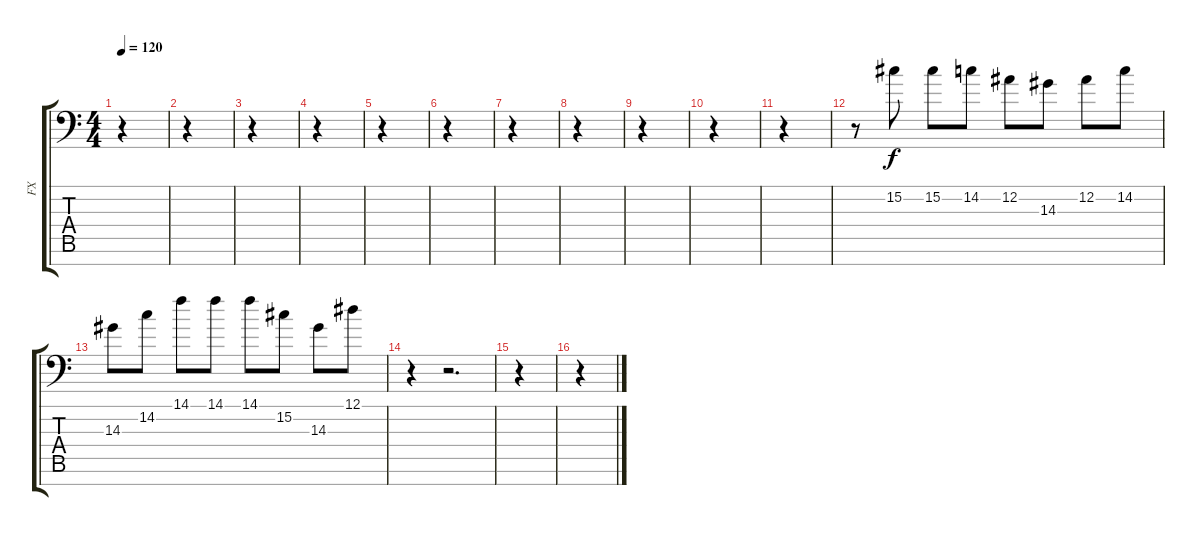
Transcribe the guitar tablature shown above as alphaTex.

\track ("FX" "FX") {instrument orchestrahit}
\staff {score tabs}
\tuning (Eb4 Bb3 Gb3 Db3 Ab2 Eb2 Bb1) {hide}
\ts (4 4)
\tempo 120
\clef f4
\ks c
r.4{dy f instrument orchestrahit} |
r.4 |
r.4 |
r.4 |
r.4 |
r.4 |
r.4 |
r.4 |
r.4 |
r.4 |
r.4 |
r.8{volume 10 instrument fx1rain} 15.2.8 15.2.8 14.2.8 12.2.8 14.3.8 12.2.8 14.2.8 |
14.3.8 14.2.8 14.1.8 14.1.8 14.1.8 15.2.8 14.3.8 12.1.8 |
r.4 r.2{d} |
r.4 |
r.4
